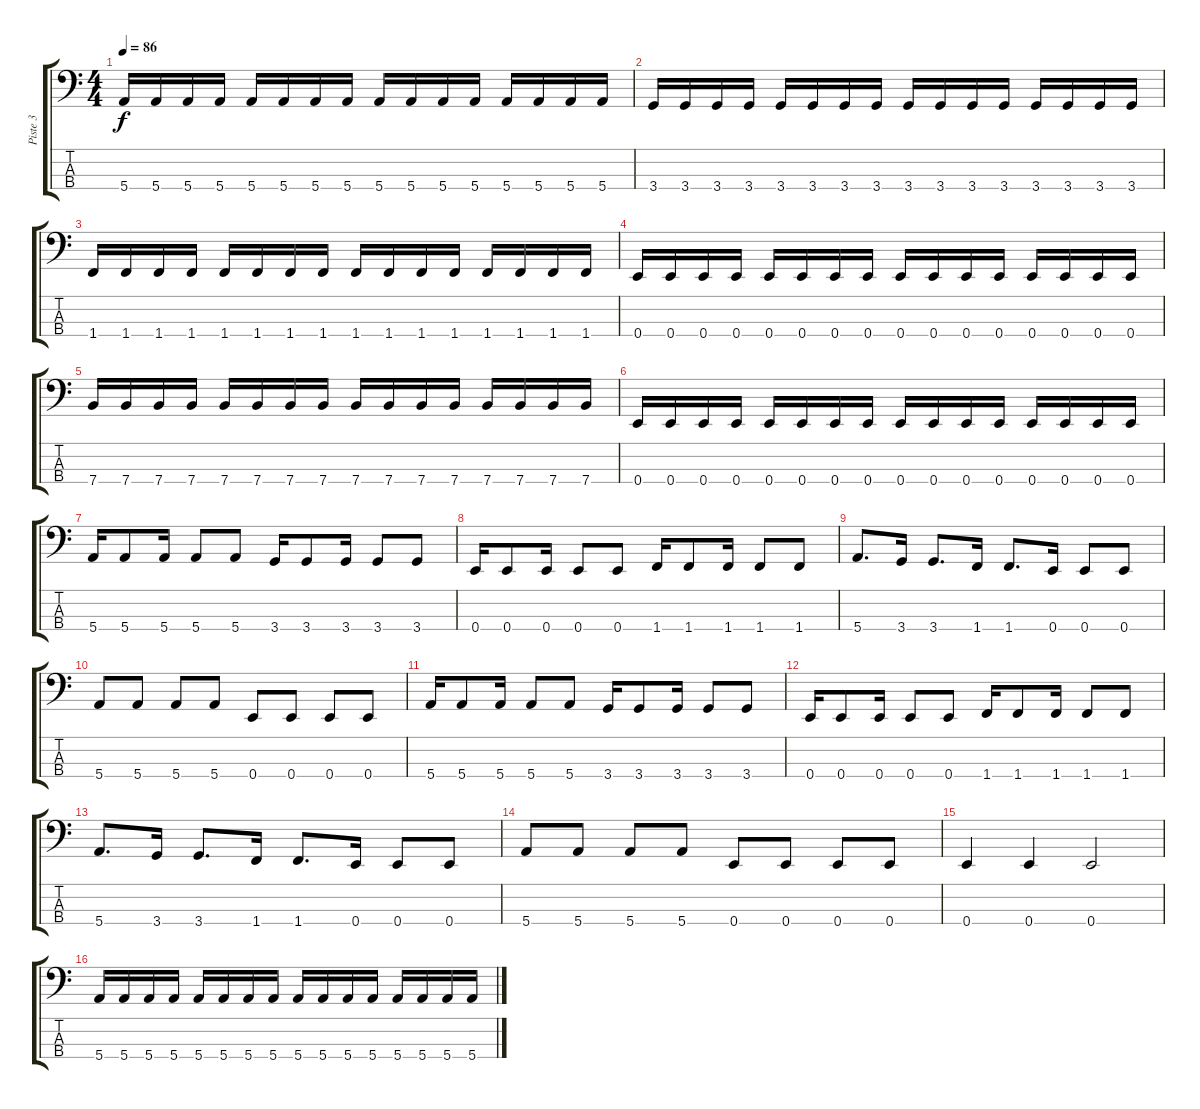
\track ("Piste 3" "Piste 3") {instrument electricbassfinger}
\staff {score tabs}
\tuning (G2 D2 A1 E1) {hide}
\ts (4 4)
\tempo 86
\clef f4
\ks c
5.4.16{dy f} 5.4.16 5.4.16 5.4.16 5.4.16 5.4.16 5.4.16 5.4.16 5.4.16 5.4.16 5.4.16 5.4.16 5.4.16 5.4.16 5.4.16 5.4.16 |
3.4.16 3.4.16 3.4.16 3.4.16 3.4.16 3.4.16 3.4.16 3.4.16 3.4.16 3.4.16 3.4.16 3.4.16 3.4.16 3.4.16 3.4.16 3.4.16 |
1.4.16 1.4.16 1.4.16 1.4.16 1.4.16 1.4.16 1.4.16 1.4.16 1.4.16 1.4.16 1.4.16 1.4.16 1.4.16 1.4.16 1.4.16 1.4.16 |
0.4.16 0.4.16 0.4.16 0.4.16 0.4.16 0.4.16 0.4.16 0.4.16 0.4.16 0.4.16 0.4.16 0.4.16 0.4.16 0.4.16 0.4.16 0.4.16 |
7.4.16 7.4.16 7.4.16 7.4.16 7.4.16 7.4.16 7.4.16 7.4.16 7.4.16 7.4.16 7.4.16 7.4.16 7.4.16 7.4.16 7.4.16 7.4.16 |
0.4.16 0.4.16 0.4.16 0.4.16 0.4.16 0.4.16 0.4.16 0.4.16 0.4.16 0.4.16 0.4.16 0.4.16 0.4.16 0.4.16 0.4.16 0.4.16 |
5.4.16 5.4.8 5.4.16 5.4.8 5.4.8 3.4.16 3.4.8 3.4.16 3.4.8 3.4.8 |
0.4.16 0.4.8 0.4.16 0.4.8 0.4.8 1.4.16 1.4.8 1.4.16 1.4.8 1.4.8 |
5.4.8{d} 3.4.16 3.4.8{d} 1.4.16 1.4.8{d} 0.4.16 0.4.8 0.4.8 |
5.4.8 5.4.8 5.4.8 5.4.8 0.4.8 0.4.8 0.4.8 0.4.8 |
5.4.16 5.4.8 5.4.16 5.4.8 5.4.8 3.4.16 3.4.8 3.4.16 3.4.8 3.4.8 |
0.4.16 0.4.8 0.4.16 0.4.8 0.4.8 1.4.16 1.4.8 1.4.16 1.4.8 1.4.8 |
5.4.8{d} 3.4.16 3.4.8{d} 1.4.16 1.4.8{d} 0.4.16 0.4.8 0.4.8 |
5.4.8 5.4.8 5.4.8 5.4.8 0.4.8 0.4.8 0.4.8 0.4.8 |
0.4.4 0.4.4 0.4.2 |
5.4.16 5.4.16 5.4.16 5.4.16 5.4.16 5.4.16 5.4.16 5.4.16 5.4.16 5.4.16 5.4.16 5.4.16 5.4.16 5.4.16 5.4.16 5.4.16
